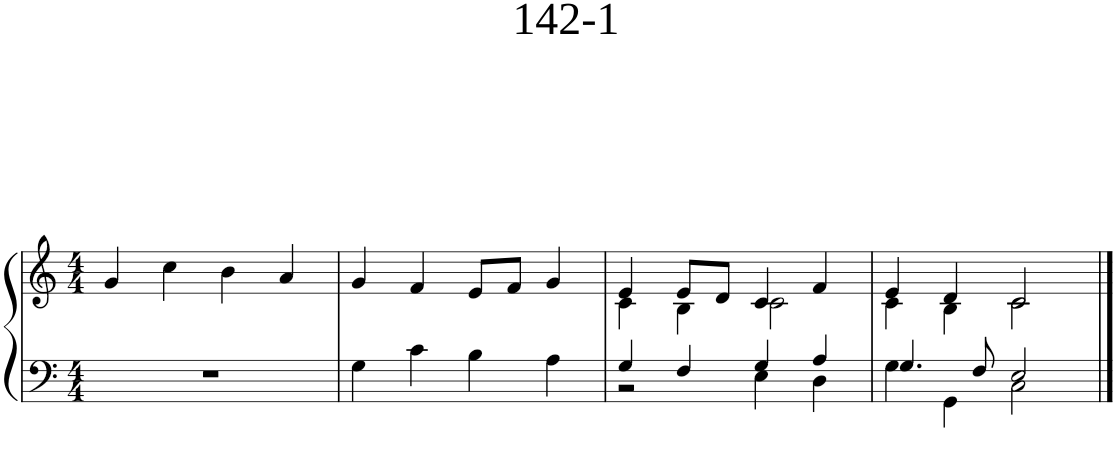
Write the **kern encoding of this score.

**kern	**kern
*part1	*part1
*staff2	*staff1
*I"Zongora	*
*I'Zon.	*
*clefF4	*clefG2
*k[]	*k[]
*M4/4	*M4/4
=1	=1
1r	4g/
.	4cc\
.	4b\
.	4a/
=2	=2
4G\	4g/
4c\	4f/
4B\	8e/L
.	8f/J
4A\	4g/
=3	=3
*^	*^
4G/	2r	4e/	4c\
4F/	.	8e/L	4B\
.	.	8d/J	.
4G/	4E\	4c/	2c\
4A/	4D\	4f/	.
=4	=4	=4	=4
4.G/	4G\	4e/	4c\
.	4GG\	4d/	4B\
8F/	.	.	.
2E/	2C\	2c/	2c\
*v	*v	*	*
*	*v	*v
==	==
*-	*-
